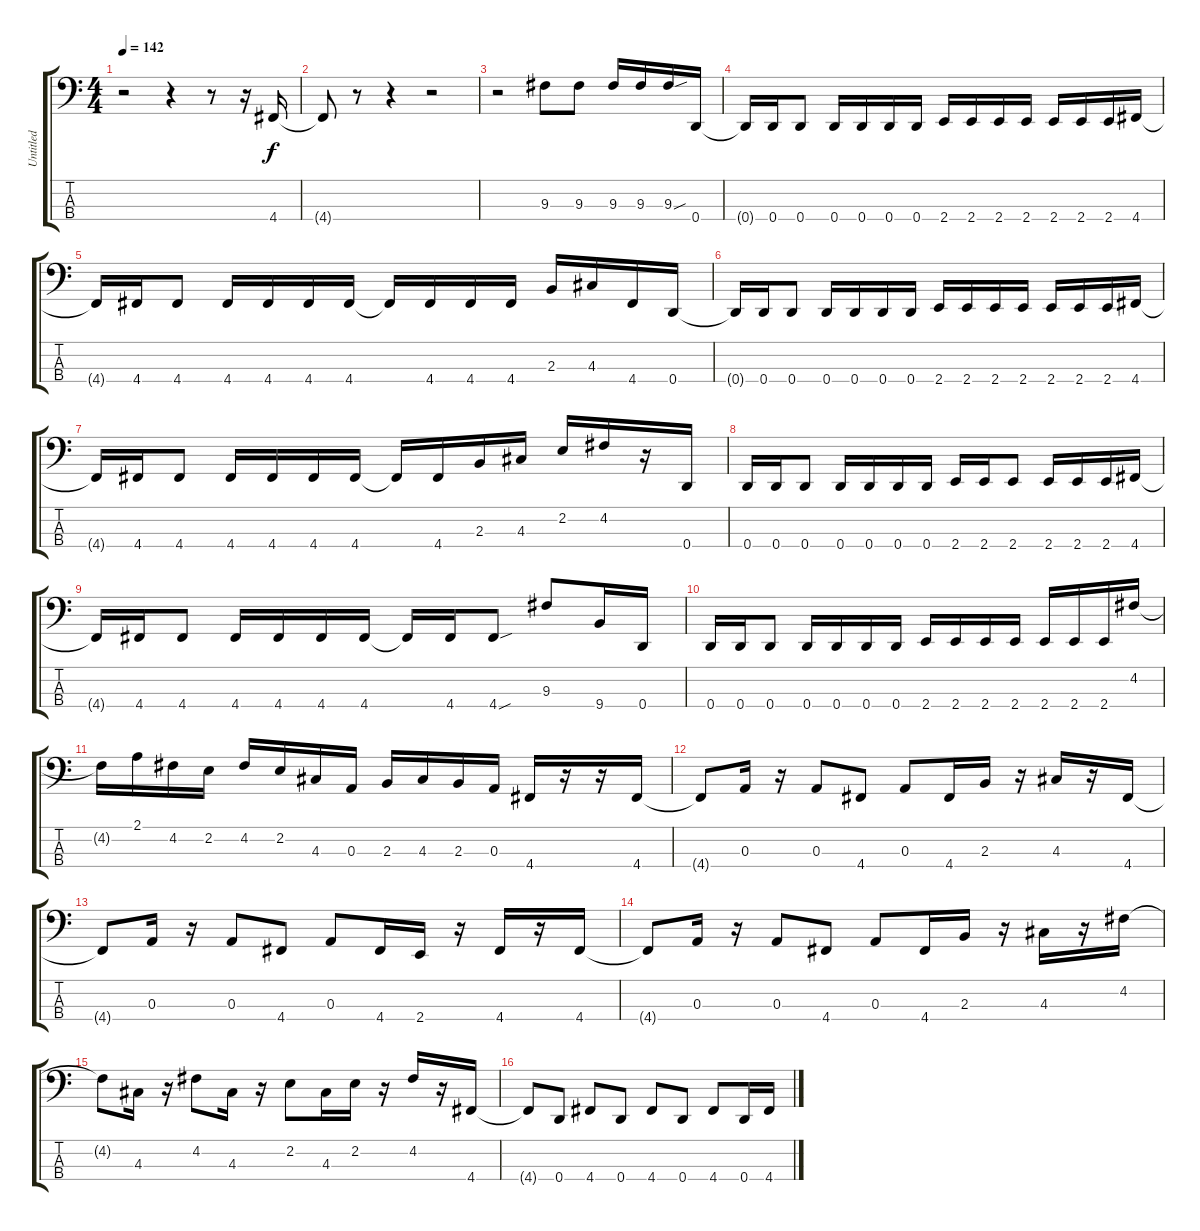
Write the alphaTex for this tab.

\track ("Untitled" "Untitled") {instrument electricbassfinger}
\staff {score tabs}
\tuning (G2 D2 A1 D1) {hide}
\ts (4 4)
\tempo 142
\clef f4
\ks c
r.2{dy f instrument electricbassfinger} r.4 r.8 r.16 4.4.16 |
4.4{t}.8 r.8 r.4 r.2 |
r.2 9.3.8 9.3.8 9.3.16 9.3.16 9.3{sou}.16 0.4.16 |
0.4{t}.16 0.4.16 0.4.8 0.4.16 0.4.16 0.4.16 0.4.16 2.4.16 2.4.16 2.4.16 2.4.16 2.4.16 2.4.16 2.4.16 4.4.16 |
4.4{t}.16 4.4.16 4.4.8 4.4.16 4.4.16 4.4.16 4.4.16 4.4{t}.16 4.4.16 4.4.16 4.4.16 2.3.16 4.3.16 4.4.16 0.4.16 |
0.4{t}.16 0.4.16 0.4.8 0.4.16 0.4.16 0.4.16 0.4.16 2.4.16 2.4.16 2.4.16 2.4.16 2.4.16 2.4.16 2.4.16 4.4.16 |
4.4{t}.16 4.4.16 4.4.8 4.4.16 4.4.16 4.4.16 4.4.16 4.4{t}.16 4.4.16 2.3.16 4.3.16 2.2.16 4.2.16 r.16 0.4.16 |
0.4.16 0.4.16 0.4.8 0.4.16 0.4.16 0.4.16 0.4.16 2.4.16 2.4.16 2.4.8 2.4.16 2.4.16 2.4.16 4.4.16 |
4.4{t}.16 4.4.16 4.4.8 4.4.16 4.4.16 4.4.16 4.4.16 4.4{t}.16 4.4.16 4.4{sou}.8 9.3.8 9.4.16 0.4.16 |
0.4.16 0.4.16 0.4.8 0.4.16 0.4.16 0.4.16 0.4.16 2.4.16 2.4.16 2.4.16 2.4.16 2.4.16 2.4.16 2.4.16 4.2.16 |
4.2{t}.16 2.1.16 4.2.16 2.2.16 4.2.16 2.2.16 4.3.16 0.3.16 2.3.16 4.3.16 2.3.16 0.3.16 4.4.16 r.16 r.16 4.4.16 |
4.4{t}.8 0.3.16 r.16 0.3.8 4.4.8 0.3.8 4.4.16 2.3.16 r.16 4.3.16 r.16 4.4.16 |
4.4{t}.8 0.3.16 r.16 0.3.8 4.4.8 0.3.8 4.4.16 2.4.16 r.16 4.4.16 r.16 4.4.16 |
4.4{t}.8 0.3.16 r.16 0.3.8 4.4.8 0.3.8 4.4.16 2.3.16 r.16 4.3.16 r.16 4.2.16 |
4.2{t}.8 4.3.16 r.16 4.2.8 4.3.16 r.16 2.2.8 4.3.16 2.2.16 r.16 4.2.16 r.16 4.4.16 |
4.4{t}.8 0.4.8 4.4.8 0.4.8 4.4.8 0.4.8 4.4.8 0.4.16 4.4.16
